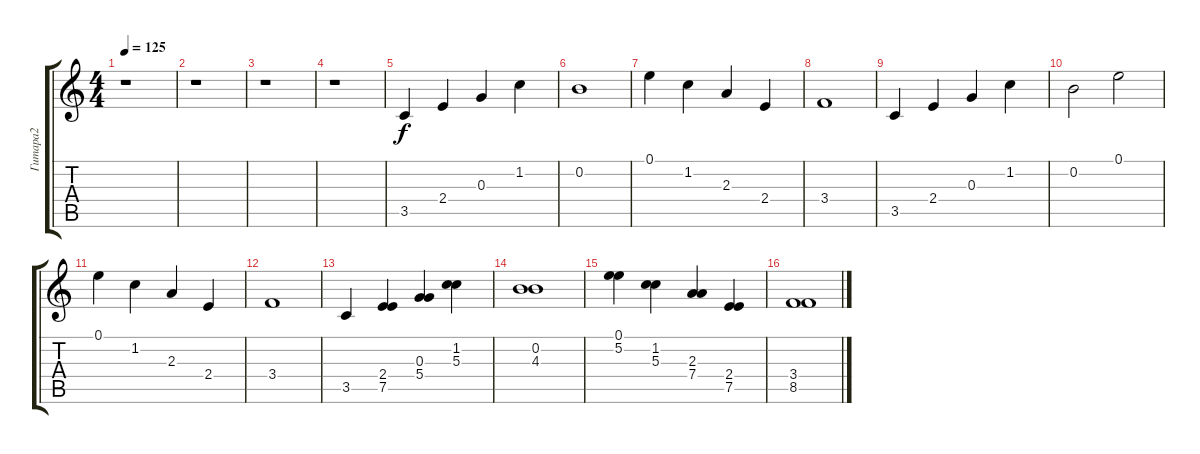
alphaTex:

\track ("Гитара2" "Гитара2") {instrument overdrivenguitar}
\staff {score tabs}
\tuning (E4 B3 G3 D3 A2 E2) {hide}
\ts (4 4)
\tempo 125
\clef g2
\ks c
r.1{dy f instrument overdrivenguitar} |
r.1 |
r.1 |
r.1 |
3.5.4 2.4.4 0.3.4 1.2.4 |
0.2.1 |
0.1.4 1.2.4 2.3.4 2.4.4 |
3.4.1 |
3.5.4 2.4.4 0.3.4 1.2.4 |
0.2.2 0.1.2 |
0.1.4 1.2.4 2.3.4 2.4.4 |
3.4.1 |
3.5.4 (2.4 7.5).4 (0.3 5.4).4 (1.2 5.3).4 |
(0.2 4.3).1 |
(0.1 5.2).4 (1.2 5.3).4 (2.3 7.4).4 (2.4 7.5).4 |
(3.4 8.5).1
